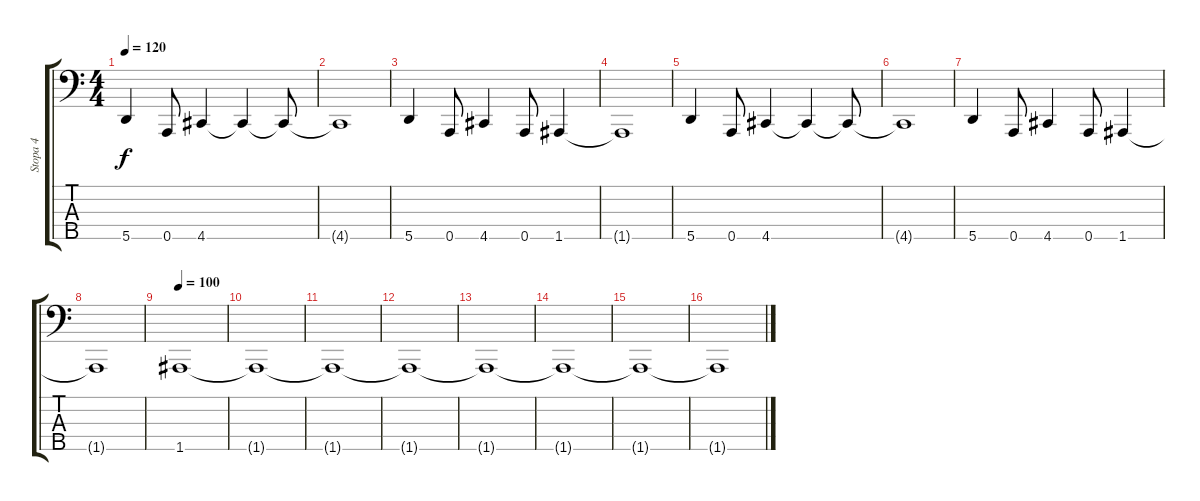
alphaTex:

\track ("Stopa 4" "Stopa 4") {instrument electricbasspick}
\staff {score tabs}
\tuning (G2 D2 A1 E1 A0) {hide}
\ts (4 4)
\tempo 120
\clef f4
\ks c
5.5.4{dy f} 0.5.8 4.5.4 4.5{t}.4 4.5{t}.8 |
4.5{t}.1 |
5.5.4 0.5.8 4.5.4 0.5.8 1.5.4 |
1.5{t}.1 |
5.5.4 0.5.8 4.5.4 4.5{t}.4 4.5{t}.8 |
4.5{t}.1 |
5.5.4 0.5.8 4.5.4 0.5.8 1.5.4 |
1.5{t}.1 |
\tempo 100
1.5.1 |
1.5{t}.1 |
1.5{t}.1 |
1.5{t}.1 |
1.5{t}.1 |
1.5{t}.1 |
1.5{t}.1 |
1.5{t}.1
